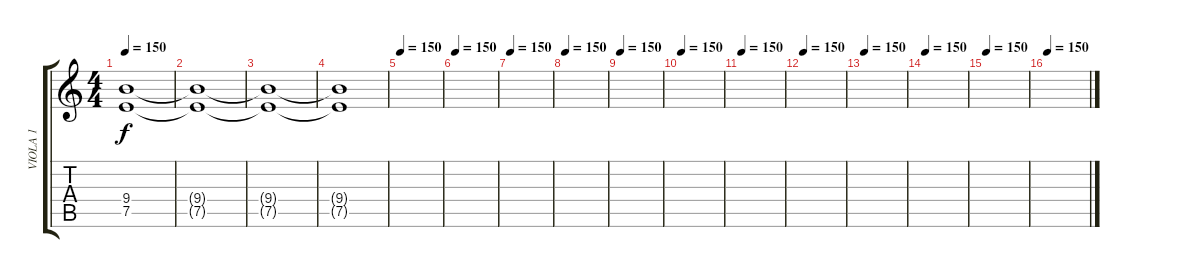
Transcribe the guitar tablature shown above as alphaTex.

\track ("VIOLA 1" "VIOLA 1") {instrument overdrivenguitar}
\staff {score tabs}
\tuning (E4 B3 G3 D3 A2 E2) {hide}
\ts (4 4)
\tempo 150
\clef g2
\ks c
(9.4 7.5).1{dy f} |
(9.4{t} 7.5{t}).1{volume 10} |
(9.4{t} 7.5{t}).1{volume 6} |
(9.4{t} 7.5{t}).1{volume 3} |
\tempo 150
|
\tempo 150
|
\tempo 150
|
\tempo 150
|
\tempo 150
|
\tempo 150
|
\tempo 150
|
\tempo 150
|
\tempo 150
|
\tempo 150
|
\tempo 150
|
\tempo 150
